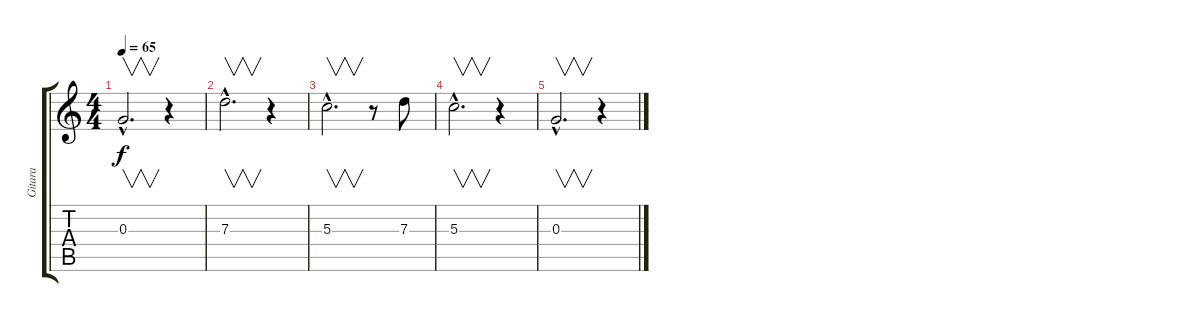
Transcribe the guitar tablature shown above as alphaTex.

\track ("Gitara" "Gitara") {instrument overdrivenguitar}
\staff {score tabs}
\tuning (E4 B3 G3 D3 A2 E2) {hide}
\ts (4 4)
\tempo 65
\clef g2
\ks c
0.3{hac}.2{v d dy f} r.4 |
7.3{hac}.2{v d} r.4 |
5.3{hac}.2{v d} r.8 7.3.8 |
5.3{hac}.2{v d} r.4 |
0.3{hac}.2{v d} r.4
